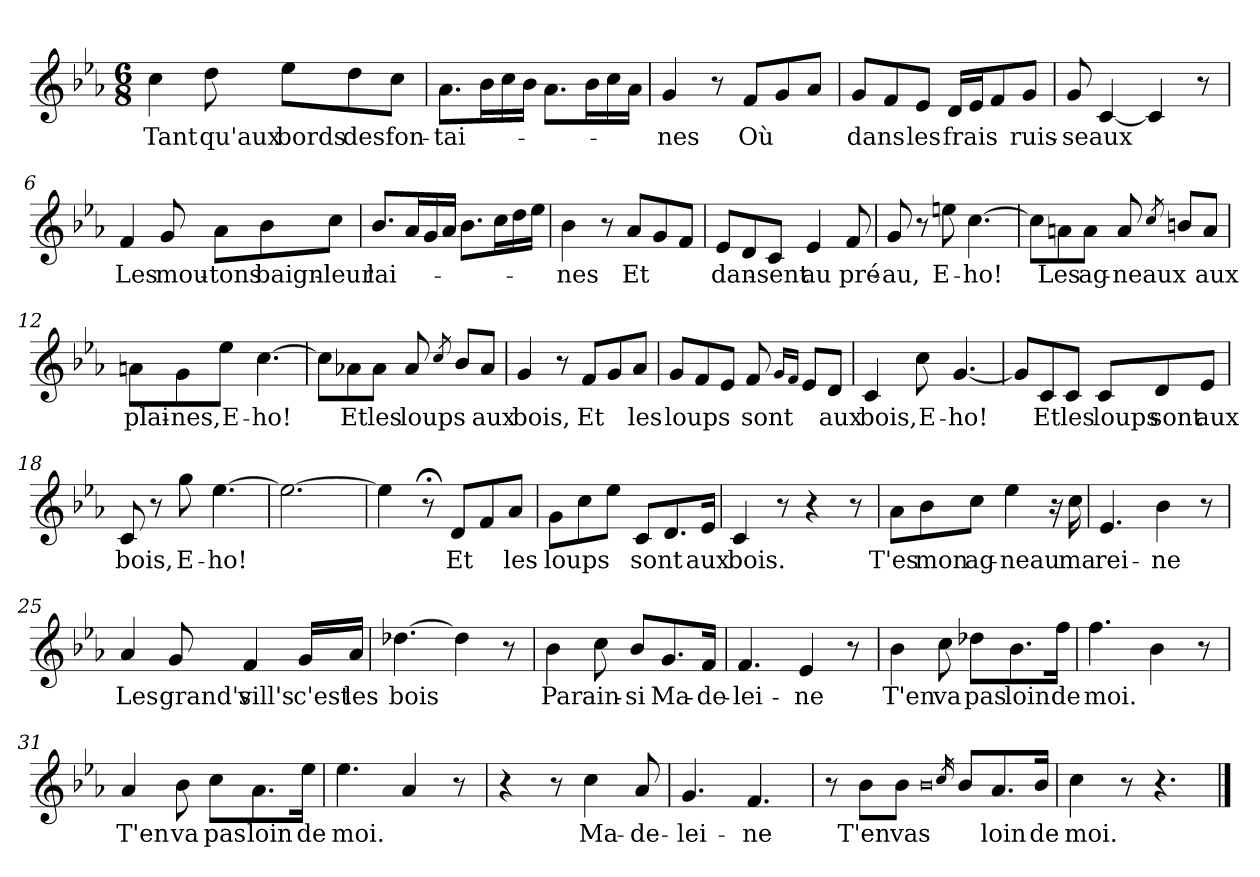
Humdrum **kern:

**kern	**text
*part1	*part1
*staff1	*staff1
*clefG2	*
*k[b-e-a-]	*
*M6/8	*
=1	=1
!	!LO:LY:b
4cc\	Tant
!	!LO:LY:b
8dd\	qu'aux
!	!LO:LY:b
8ee-\L	bords
!	!LO:LY:b
8dd\	des
!	!LO:LY:b
8cc\J	fon-
=2	=2
!	!LO:LY:b
8.a-\L	-tai-
16b-\L	.
16cc\	.
16b-\JJ	.
8.a-\L	.
16b-\L	.
16cc\	.
16a-\JJ	.
=3	=3
!	!LO:LY:b
4g/	-nes
8r	.
!	!LO:LY:b
8f/L	Où
8g/	.
8a-/J	.
=4	=4
!	!LO:LY:b
8g/L	dans
8f/	.
!	!LO:LY:b
8e-/J	les
!	!LO:LY:b
16d/LL	frais
16e-/J	.
8f/	.
!	!LO:LY:b
8g/J	ruis-
=5	=5
!	!LO:LY:b
8g/	-seaux
[4c/	.
4c/]	.
8r	.
!!LO:LB:g=z
=6	=6
!	!LO:LY:b
4f/	Les
!	!LO:LY:b
8g/	mou-
!	!LO:LY:b
8a-\L	-tons
!	!LO:LY:b
8b-\	baign'-
!	!LO:LY:b
8cc\J	-leur
=7	=7
!	!LO:LY:b
8.b-/L	lai-
16a-/L	.
16g/	.
16a-/JJ	.
8.b-\L	.
16cc\L	.
16dd\	.
16ee-\JJ	.
=8	=8
!	!LO:LY:b
4b-\	-nes
8r	.
!	!LO:LY:b
8a-/L	Et
8g/	.
8f/J	.
=9	=9
!	!LO:LY:b
8e-/L	dan-
8d/	.
!	!LO:LY:b
8c/J	-sent
!	!LO:LY:b
4e-/	au
!	!LO:LY:b
8f/	pré-
=10	=10
!	!LO:LY:b
8g/	-au,
8r	.
!	!LO:LY:b
8een\	E-
!	!LO:LY:b
[4.cc\	-ho!
=11	=11
8cc\L]	.
!	!LO:LY:b
8an\	Les
!	!LO:LY:b
8a\J	ag-
!	!LO:LY:b
8a/	-neaux
8qcc/	.
8bn/L	.
!	!LO:LY:b
8a/J	aux
!!LO:LB:g=z
=12	=12
!	!LO:LY:b
8an\L	plai-
!	!LO:LY:b
8g\	-nes,
!	!LO:LY:b
8ee-\J	E-
!	!LO:LY:b
[4.cc\	-ho!
=13	=13
8cc\L]	.
!	!LO:LY:b
8a-X\	Et
!	!LO:LY:b
8a-\J	les
!	!LO:LY:b
8a-/	loups
8qcc/	.
8b-/L	.
!	!LO:LY:b
8a-/J	aux
=14	=14
!	!LO:LY:b
4g/	bois,
8r	.
!	!LO:LY:b
8f/L	Et
8g/	.
!	!LO:LY:b
8a-/J	les
=15	=15
!	!LO:LY:b
8g/L	loups
8f/	.
8e-/J	.
!	!LO:LY:b
8f/	sont
16qg/LL	.
16qf/JJ	.
8e-/L	.
!	!LO:LY:b
8d/J	aux
=16	=16
!	!LO:LY:b
4c/	bois,
!	!LO:LY:b
8cc\	E-
!	!LO:LY:b
[4.g/	-ho!
=17	=17
8g/L]	.
!	!LO:LY:b
8c/	Et
!	!LO:LY:b
8c/J	les
!	!LO:LY:b
8c/L	loups
!	!LO:LY:b
8d/	sont
!	!LO:LY:b
8e-/J	aux
!!LO:LB:g=z
=18	=18
!	!LO:LY:b
8c/	bois,
8r	.
!	!LO:LY:b
8gg\	E-
!	!LO:LY:b
[4.ee-\	ho!
=19	=19
2.ee-\_	.
=20	=20
4ee-\]	.
8r;<	.
!	!LO:LY:b
8d/L	Et
8f/	.
!	!LO:LY:b
8a-/J	les
=21	=21
!	!LO:LY:b
8g\L	loups
8cc\	.
8ee-\J	.
!	!LO:LY:b
8c/L	sont
8.d/	.
!	!LO:LY:b
16e-/Jk	aux
=22	=22
!	!LO:LY:b
4c/	bois.
8r	.
4r	.
8r	.
=23	=23
!	!LO:LY:b
8a-\L	T'es
!	!LO:LY:b
8b-\	mon
!	!LO:LY:b
8cc\J	ag-
!	!LO:LY:b
4ee-\	-neau
16r	.
!	!LO:LY:b
16cc\	ma
=24	=24
!	!LO:LY:b
4.e-/	rei-
!	!LO:LY:b
4b-\	-ne
8r	.
!!LO:LB:g=z
=25	=25
!	!LO:LY:b
4a-/	Les
!	!LO:LY:b
8g/	grand's
!	!LO:LY:b
4f/	vill's
!	!LO:LY:b
16g/LL	c'est
!	!LO:LY:b
16a-/JJ	les
=26	=26
!	!LO:LY:b
[4.dd-X\	bois
4dd-\]	.
8r	.
=27	=27
!	!LO:LY:b
4b-\	Par
!	!LO:LY:b
8cc\	ain-
!	!LO:LY:b
8b-/L	-si
!	!LO:LY:b
8.g/	Ma-
!	!LO:LY:b
16f/Jk	-de-
=28	=28
!	!LO:LY:b
4.f/	-lei-
!	!LO:LY:b
4e-/	-ne
8r	.
=29	=29
!	!LO:LY:b
4b-\	T'en
!	!LO:LY:b
8cc\	va
!	!LO:LY:b
8dd-X\L	pas
!	!LO:LY:b
8.b-\	loin
!	!LO:LY:b
16ff\Jk	de
=30	=30
!	!LO:LY:b
4.ff\	moi.
4b-\	.
8r	.
=31	=31
!	!LO:LY:b
4a-/	T'en
!	!LO:LY:b
8b-\	va
!	!LO:LY:b
8cc\L	pas
!	!LO:LY:b
8.a-\	loin
!	!LO:LY:b
16ee-\Jk	de
!!LO:LB:g=z
=32	=32
!	!LO:LY:b
4.ee-\	moi.
4a-/	.
8r	.
=33	=33
4r	.
8r	.
!	!LO:LY:b
4cc\	Ma-
!	!LO:LY:b
8a-/	-de-
=34	=34
!	!LO:LY:b
4.g/	-lei-
!	!LO:LY:b
4.f/	-ne
=35	=35
8r	.
!	!LO:LY:b
8b-\L	T'en
!	!LO:LY:b
8b-\J	vas
0qb-	.
16qcc/	.
8b-/L	.
!	!LO:LY:b
8.a-/	loin
!	!LO:LY:b
16b-/Jk	de
=36	=36
!	!LO:LY:b
4cc\	moi.
8r	.
4.r	.
==	==
*-	*-
